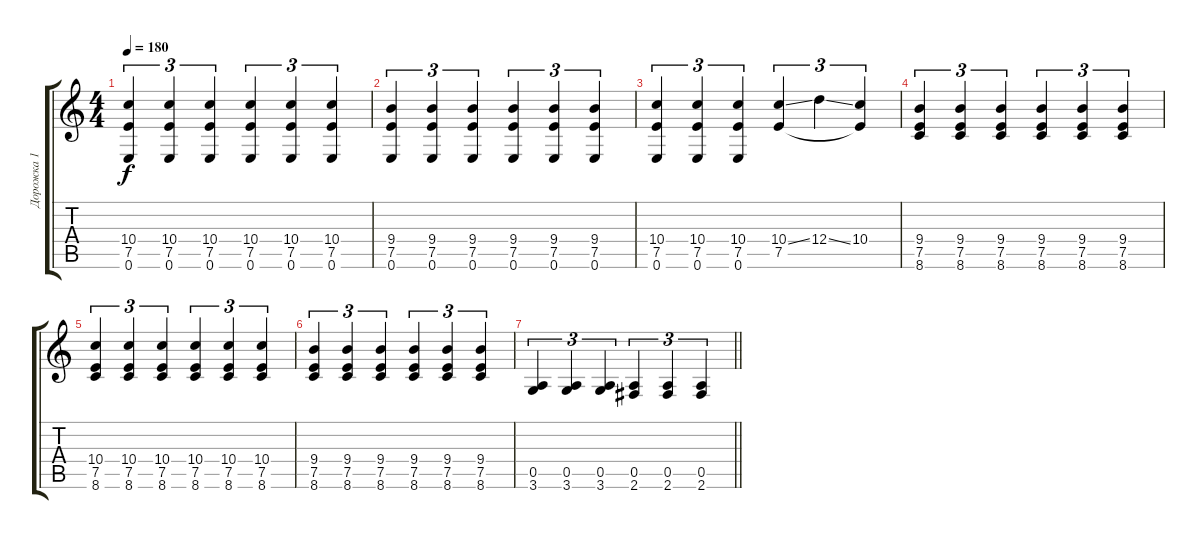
\track ("Дорожка 1" "Дорожка 1") {instrument distortionguitar}
\staff {score tabs}
\tuning (E4 B3 G3 D3 A2 E2) {hide}
\ts (4 4)
\tempo 180
\clef g2
\ks c
(10.4 7.5 0.6).4{tu (3 2) dy f} (10.4 7.5 0.6).4{tu (3 2)} (10.4 7.5 0.6).4{tu (3 2)} (10.4 7.5 0.6).4{tu (3 2)} (10.4 7.5 0.6).4{tu (3 2)} (10.4 7.5 0.6).4{tu (3 2)} |
(9.4 7.5 0.6).4{tu (3 2)} (9.4 7.5 0.6).4{tu (3 2)} (9.4 7.5 0.6).4{tu (3 2)} (9.4 7.5 0.6).4{tu (3 2)} (9.4 7.5 0.6).4{tu (3 2)} (9.4 7.5 0.6).4{tu (3 2)} |
(10.4 7.5 0.6).4{tu (3 2)} (10.4 7.5 0.6).4{tu (3 2)} (10.4 7.5 0.6).4{tu (3 2)} (10.4{ss} 7.5).4{tu (3 2)} 12.4{ss}.4{tu (3 2)} (10.4 7.5{t}).4{tu (3 2)} |
(9.4 7.5 8.6).4{tu (3 2)} (9.4 7.5 8.6).4{tu (3 2)} (9.4 7.5 8.6).4{tu (3 2)} (9.4 7.5 8.6).4{tu (3 2)} (9.4 7.5 8.6).4{tu (3 2)} (9.4 7.5 8.6).4{tu (3 2)} |
(10.4 7.5 8.6).4{tu (3 2)} (10.4 7.5 8.6).4{tu (3 2)} (10.4 7.5 8.6).4{tu (3 2)} (10.4 7.5 8.6).4{tu (3 2)} (10.4 7.5 8.6).4{tu (3 2)} (10.4 7.5 8.6).4{tu (3 2)} |
(9.4 7.5 8.6).4{tu (3 2)} (9.4 7.5 8.6).4{tu (3 2)} (9.4 7.5 8.6).4{tu (3 2)} (9.4 7.5 8.6).4{tu (3 2)} (9.4 7.5 8.6).4{tu (3 2)} (9.4 7.5 8.6).4{tu (3 2)} |
\barLineRight lightlight
(0.5 3.6).4{tu (3 2)} (0.5 3.6).4{tu (3 2)} (0.5 3.6).4{tu (3 2)} (0.5 2.6).4{tu (3 2)} (0.5 2.6).4{tu (3 2)} (0.5 2.6).4{tu (3 2)}
